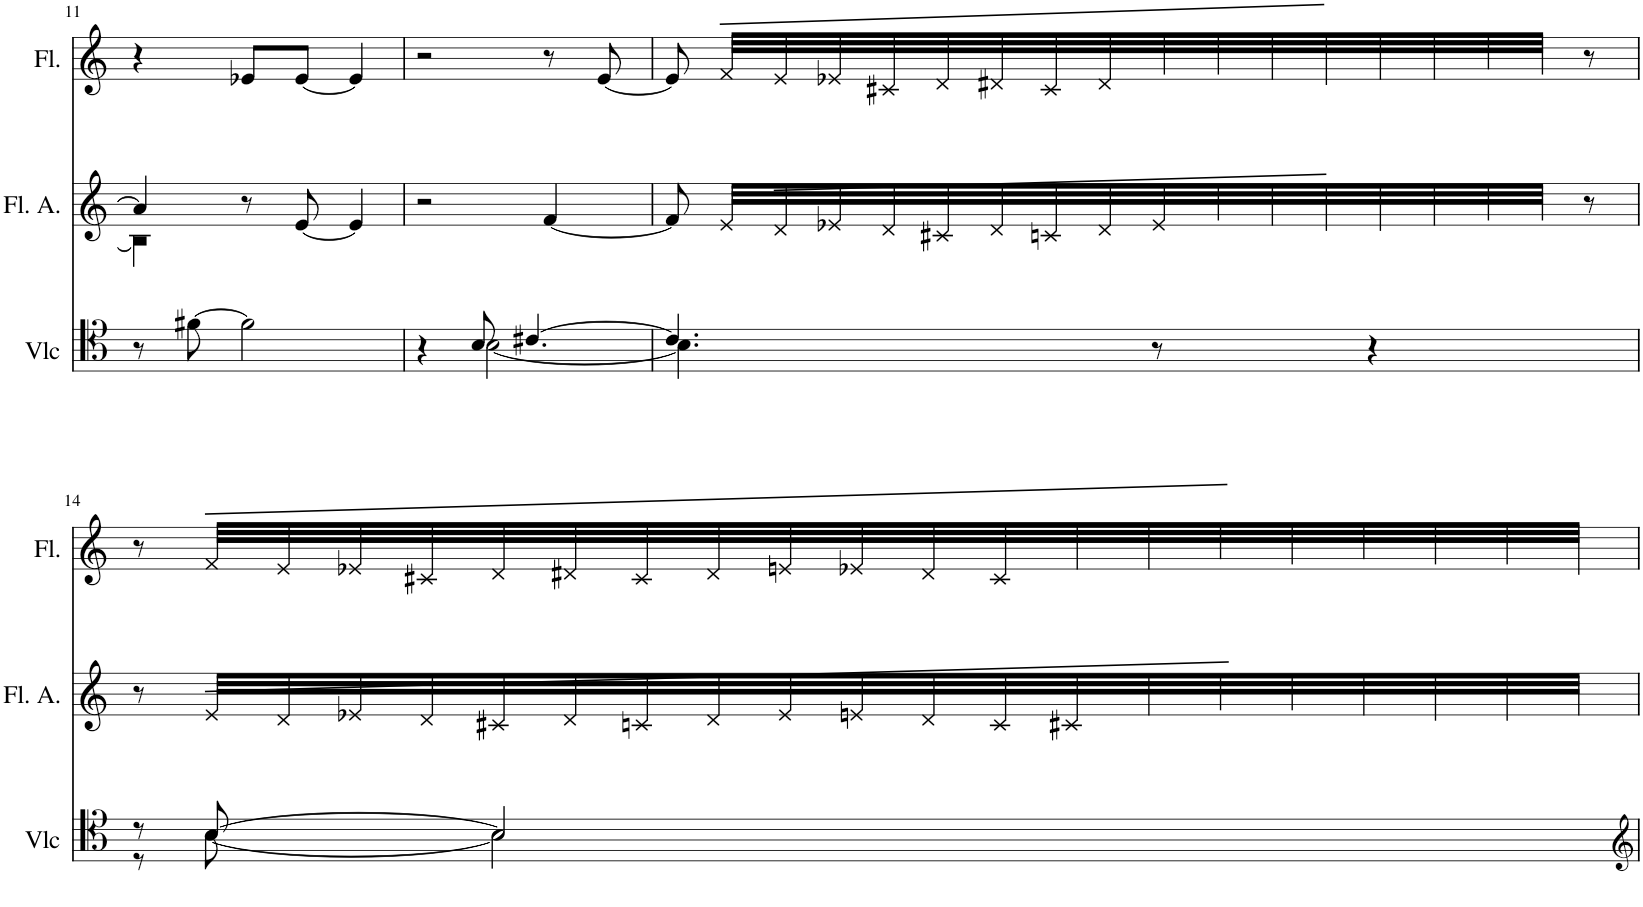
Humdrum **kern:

**kern	**kern	**kern
*part3	*part2	*part1
*staff3	*staff2	*staff1
*I"Violoncelle	*I"Flûte alto	*I"Flûte
*I'Vlc	*I'Fl. A.	*I'Fl.
!!LO:PB:g=z
*clefC4	*clefG2	*clefG2
*	*Trd3c5	*
*k[]	*k[]	*k[]
*M3/4	*M3/4	*M3/4
=11	=11	=11
*	*^	*
8r	4a/]	4B\]	4r
[8f#X\	.	.	.
2f#\]	8r	2ryy	8e-X/L
.	[8e/	.	[8e-/J
.	4e/]	.	4e-/]
*	*v	*v	*
=12	=12	=12
*^	*	*
4r	4ryy	2r	2r
[2B\	8B/	.	.
.	[4.c#X/	.	.
.	.	[4f/	8r
.	.	.	[8e/
=13	=13	=13	=13
4.B\]	4.c#/]	8f/]	8e/]
.	.	32e/LLL	32f/LLL
.	.	32d/	32e/
.	.	32e-X/	32e-X/
.	.	32d/	32c#X/
.	.	32c#X/	32d/
.	.	32d/	32d#X/
.	.	32cn/	32c#/
.	.	32d/	32d#/
8r	8ryy	32e-/	32en/
.	.	32en/	32e-X/
.	.	32d/	32d#/
.	.	32c/	32c#/
4r	4ryy	32c#X/	32dn/
.	.	32d/	32d#X/
.	.	32e/	32f/
.	.	32e-X/JJJ	32en/JJJ
.	.	8r	8r
!!LO:LB:g=z
=14	=14	=14	=14
8r	8r	8r	8r
[8B/	[8B\	32e/LLL	32f/LLL
.	.	32d/	32e/
.	.	32e-X/	32e-X/
.	.	32d/	32c#X/
2B/]	2B\]	32c#X/	32d/
.	.	32d/	32d#X/
.	.	32cn/	32c#/
.	.	32d/	32d#/
.	.	32e-/	32en/
.	.	32en/	32e-X/
.	.	32d/	32d#/
.	.	32c/	32c#/
.	.	32c#X/	32dn/
.	.	32d/	32d#X/
.	.	32e/	32f/
.	.	32e-X/	32en/
.	.	32d/	32f/
.	.	32cn/	32e/
.	.	32c#X/	32e-X/
.	.	32d/JJJ	32c#/JJJ
*v	*v	*	*
=	=	=
*-	*-	*-
